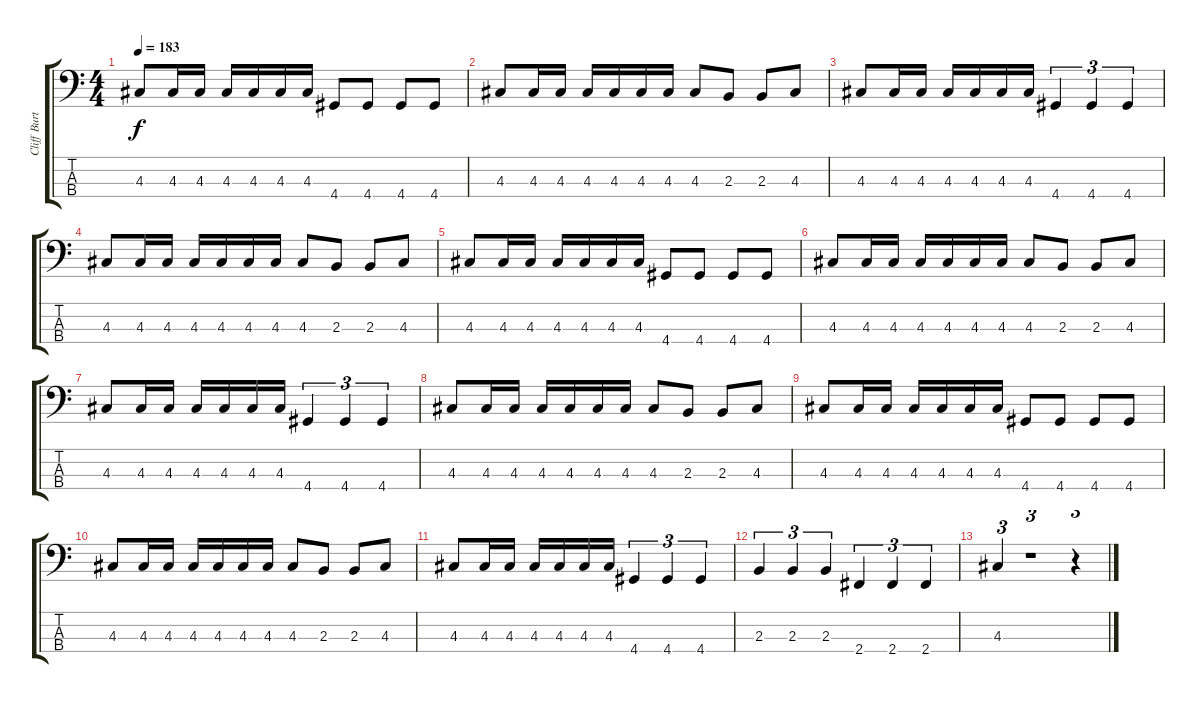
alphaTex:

\track ("Cliff Burton" "Cliff Burt") {instrument electricbassfinger}
\staff {score tabs}
\tuning (G2 D2 A1 E1) {hide}
\ts (4 4)
\tempo 183
\clef f4
\ks c
4.3.8{dy f} 4.3.16 4.3.16 4.3.16 4.3.16 4.3.16 4.3.16 4.4.8 4.4.8 4.4.8 4.4.8 |
4.3.8 4.3.16 4.3.16 4.3.16 4.3.16 4.3.16 4.3.16 4.3.8 2.3.8 2.3.8 4.3.8 |
4.3.8 4.3.16 4.3.16 4.3.16 4.3.16 4.3.16 4.3.16 4.4.4{tu (3 2)} 4.4.4{tu (3 2)} 4.4.4{tu (3 2)} |
4.3.8 4.3.16 4.3.16 4.3.16 4.3.16 4.3.16 4.3.16 4.3.8 2.3.8 2.3.8 4.3.8 |
4.3.8 4.3.16 4.3.16 4.3.16 4.3.16 4.3.16 4.3.16 4.4.8 4.4.8 4.4.8 4.4.8 |
4.3.8 4.3.16 4.3.16 4.3.16 4.3.16 4.3.16 4.3.16 4.3.8 2.3.8 2.3.8 4.3.8 |
4.3.8 4.3.16 4.3.16 4.3.16 4.3.16 4.3.16 4.3.16 4.4.4{tu (3 2)} 4.4.4{tu (3 2)} 4.4.4{tu (3 2)} |
4.3.8 4.3.16 4.3.16 4.3.16 4.3.16 4.3.16 4.3.16 4.3.8 2.3.8 2.3.8 4.3.8 |
4.3.8 4.3.16 4.3.16 4.3.16 4.3.16 4.3.16 4.3.16 4.4.8 4.4.8 4.4.8 4.4.8 |
4.3.8 4.3.16 4.3.16 4.3.16 4.3.16 4.3.16 4.3.16 4.3.8 2.3.8 2.3.8 4.3.8 |
4.3.8 4.3.16 4.3.16 4.3.16 4.3.16 4.3.16 4.3.16 4.4.4{tu (3 2)} 4.4.4{tu (3 2)} 4.4.4{tu (3 2)} |
2.3.4{tu (3 2)} 2.3.4{tu (3 2)} 2.3.4{tu (3 2)} 2.4.4{tu (3 2)} 2.4.4{tu (3 2)} 2.4.4{tu (3 2)} |
4.3.4{tu (3 2)} r.1{tu (3 2)} r.4{tu (3 2)}
